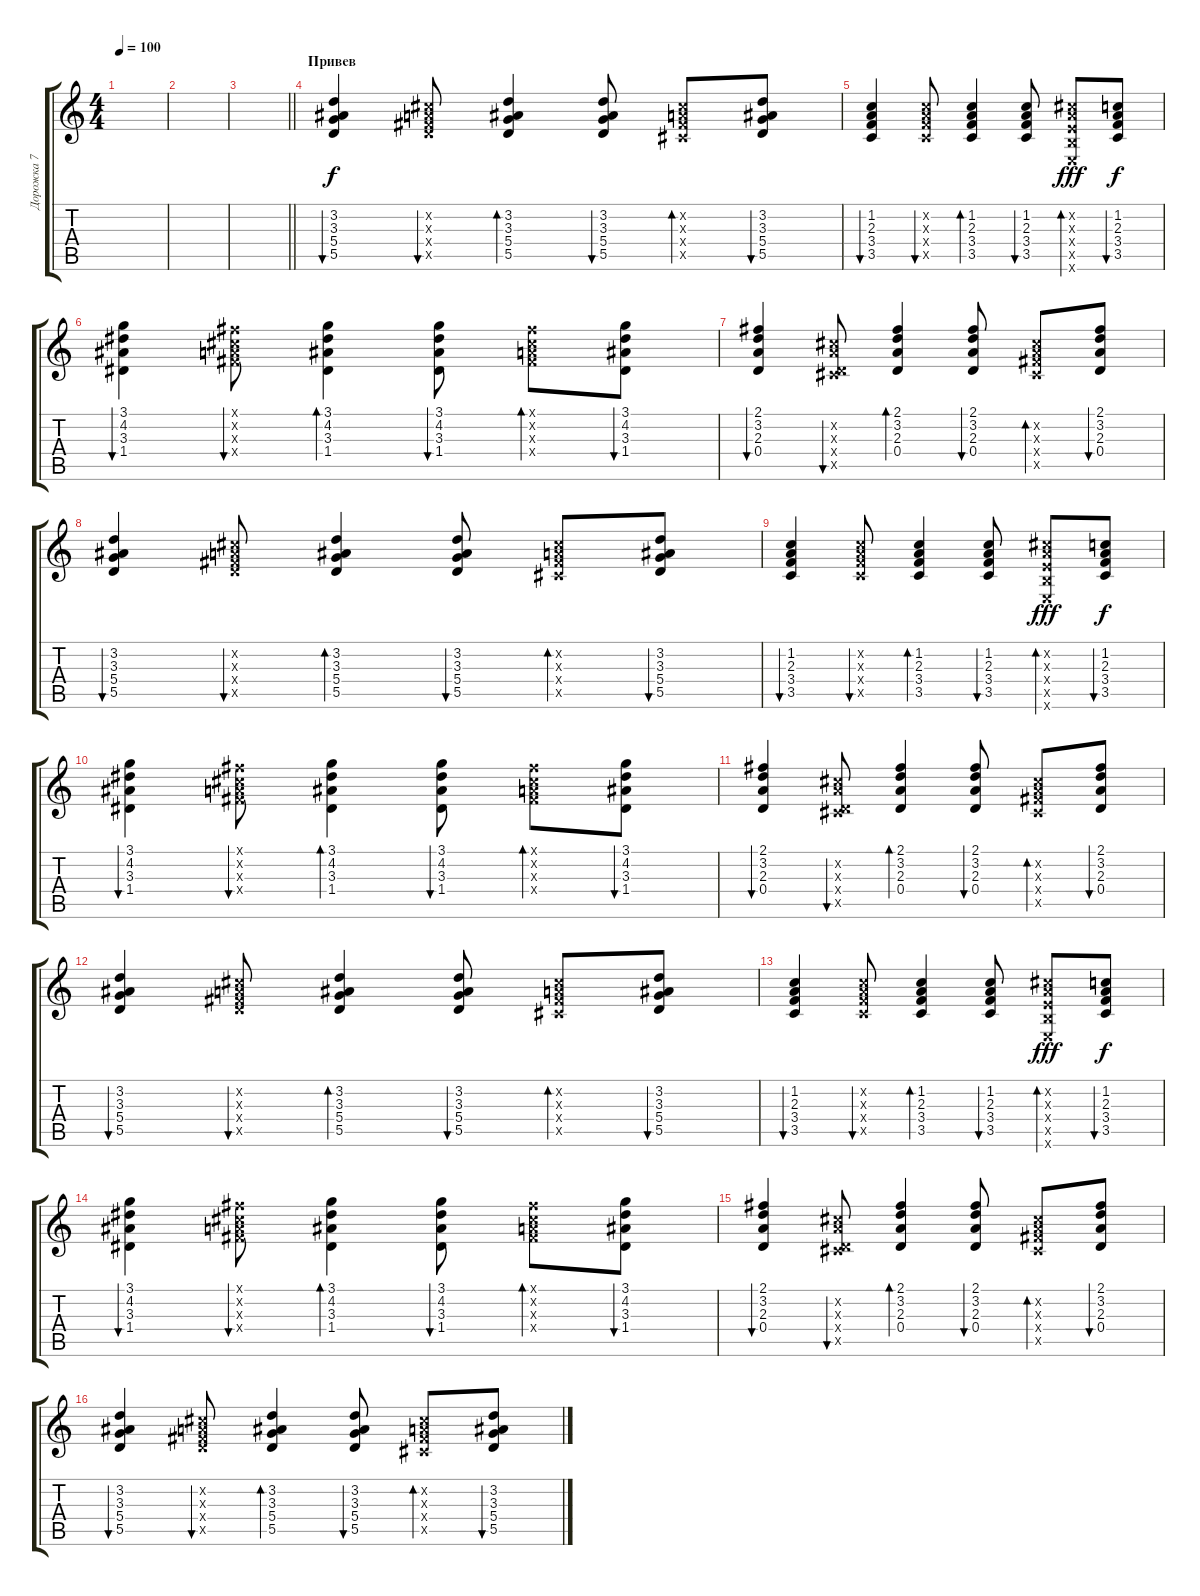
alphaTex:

\track ("Дорожка 7" "Дорожка 7") {instrument acousticguitarsteel}
\staff {score tabs}
\tuning (E4 B3 G3 D3 A2 E2) {hide}
\ts (4 4)
\tempo 100
\clef g2
\ks c
|
|
\barLineRight lightlight
|
\section ("" "Привев")
(3.2 3.3 5.4 5.5).4{bu 60} (2.2{x} 2.3{x} 4.4{x} 5.5{x}).8{bu 60} (3.2 3.3 5.4 5.5).4{bd 60} (3.2 3.3 5.4 5.5).8{bu 60} (2.2{x} 2.3{x} 4.4{x} 4.5{x}).8{bd 60} (3.2 3.3 5.4 5.5).8{bu 60} |
(1.2 2.3 3.4 3.5).4{bu 60} (1.2{x} 2.3{x} 3.4{x} 3.5{x}).8{bu 60} (1.2 2.3 3.4 3.5).4{bd 60} (1.2 2.3 3.4 3.5).8{bu 60} (2.2{x} 2.3{x} 2.4{x} 2.5{x} 0.6{x}).8{bd 60 dy fff} (1.2 2.3 3.4 3.5).8{bu 60 dy f} |
(3.1 4.2 3.3 1.4).4{bu 60} (2.1{x} 2.2{x} 2.3{x} 4.4{x}).8{bu 60} (3.1 4.2 3.3 1.4).4{bd 60} (3.1 4.2 3.3 1.4).8{bu 60} (2.1{x} 2.2{x} 2.3{x} 4.4{x}).8{bd 60} (3.1 4.2 3.3 1.4).8{bu 60} |
(2.1 3.2 2.3 0.4).4{bu 60} (2.2{x} 2.3{x} 0.4{x} 4.5{x}).8{bu 60} (2.1 3.2 2.3 0.4).4{bd 60} (2.1 3.2 2.3 0.4).8{bu 60} (2.2{x} 2.3{x} 4.4{x} 4.5{x}).8{bd 60} (2.1 3.2 2.3 0.4).8{bu 60} |
(3.2 3.3 5.4 5.5).4{bu 60} (2.2{x} 2.3{x} 4.4{x} 5.5{x}).8{bu 60} (3.2 3.3 5.4 5.5).4{bd 60} (3.2 3.3 5.4 5.5).8{bu 60} (2.2{x} 2.3{x} 4.4{x} 4.5{x}).8{bd 60} (3.2 3.3 5.4 5.5).8{bu 60} |
(1.2 2.3 3.4 3.5).4{bu 60} (1.2{x} 2.3{x} 3.4{x} 3.5{x}).8{bu 60} (1.2 2.3 3.4 3.5).4{bd 60} (1.2 2.3 3.4 3.5).8{bu 60} (2.2{x} 2.3{x} 2.4{x} 2.5{x} 0.6{x}).8{bd 60 dy fff} (1.2 2.3 3.4 3.5).8{bu 60 dy f} |
(3.1 4.2 3.3 1.4).4{bu 60} (2.1{x} 2.2{x} 2.3{x} 4.4{x}).8{bu 60} (3.1 4.2 3.3 1.4).4{bd 60} (3.1 4.2 3.3 1.4).8{bu 60} (2.1{x} 2.2{x} 2.3{x} 4.4{x}).8{bd 60} (3.1 4.2 3.3 1.4).8{bu 60} |
(2.1 3.2 2.3 0.4).4{bu 60} (2.2{x} 2.3{x} 0.4{x} 4.5{x}).8{bu 60} (2.1 3.2 2.3 0.4).4{bd 60} (2.1 3.2 2.3 0.4).8{bu 60} (2.2{x} 2.3{x} 4.4{x} 4.5{x}).8{bd 60} (2.1 3.2 2.3 0.4).8{bu 60} |
(3.2 3.3 5.4 5.5).4{bu 60} (2.2{x} 2.3{x} 4.4{x} 5.5{x}).8{bu 60} (3.2 3.3 5.4 5.5).4{bd 60} (3.2 3.3 5.4 5.5).8{bu 60} (2.2{x} 2.3{x} 4.4{x} 4.5{x}).8{bd 60} (3.2 3.3 5.4 5.5).8{bu 60} |
(1.2 2.3 3.4 3.5).4{bu 60} (1.2{x} 2.3{x} 3.4{x} 3.5{x}).8{bu 60} (1.2 2.3 3.4 3.5).4{bd 60} (1.2 2.3 3.4 3.5).8{bu 60} (2.2{x} 2.3{x} 2.4{x} 2.5{x} 0.6{x}).8{bd 60 dy fff} (1.2 2.3 3.4 3.5).8{bu 60 dy f} |
(3.1 4.2 3.3 1.4).4{bu 60} (2.1{x} 2.2{x} 2.3{x} 4.4{x}).8{bu 60} (3.1 4.2 3.3 1.4).4{bd 60} (3.1 4.2 3.3 1.4).8{bu 60} (2.1{x} 2.2{x} 2.3{x} 4.4{x}).8{bd 60} (3.1 4.2 3.3 1.4).8{bu 60} |
(2.1 3.2 2.3 0.4).4{bu 60} (2.2{x} 2.3{x} 0.4{x} 4.5{x}).8{bu 60} (2.1 3.2 2.3 0.4).4{bd 60} (2.1 3.2 2.3 0.4).8{bu 60} (2.2{x} 2.3{x} 4.4{x} 4.5{x}).8{bd 60} (2.1 3.2 2.3 0.4).8{bu 60} |
(3.2 3.3 5.4 5.5).4{bu 60} (2.2{x} 2.3{x} 4.4{x} 5.5{x}).8{bu 60} (3.2 3.3 5.4 5.5).4{bd 60} (3.2 3.3 5.4 5.5).8{bu 60} (2.2{x} 2.3{x} 4.4{x} 4.5{x}).8{bd 60} (3.2 3.3 5.4 5.5).8{bu 60}
